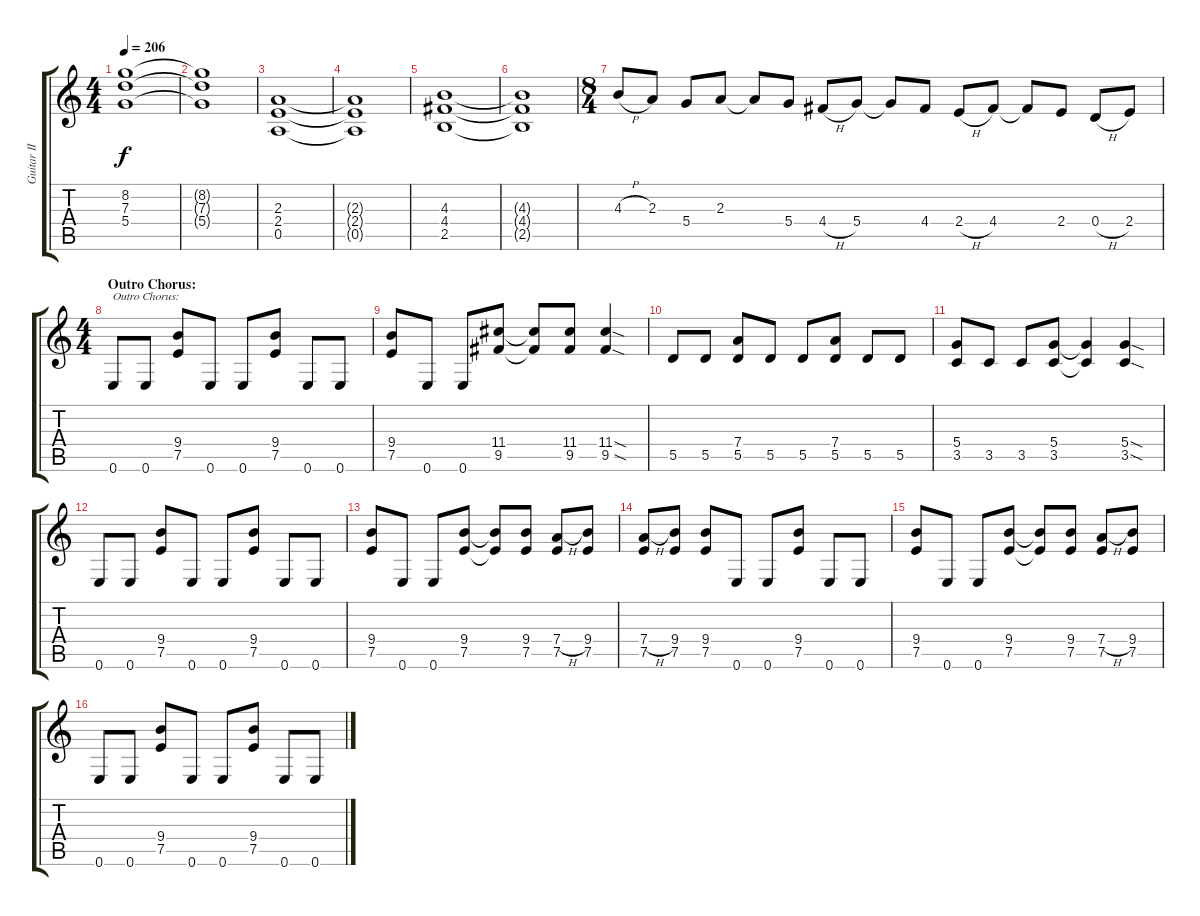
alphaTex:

\track ("Guitar II" "Guitar II") {instrument distortionguitar}
\staff {score tabs}
\tuning (E4 B3 G3 D3 A2 E2) {hide}
\ts (4 4)
\tempo 206
\clef g2
\ks c
(8.2 7.3 5.4).1{dy f} |
(8.2{t} 7.3{t} 5.4{t}).1 |
(2.3 2.4 0.5).1 |
(2.3{t} 2.4{t} 0.5{t}).1 |
(4.3 4.4 2.5).1 |
(4.3{t} 4.4{t} 2.5{t}).1 |
\ts (8 4)
4.3{h}.8 2.3.8 5.4.8 2.3.8 2.3{t}.8 5.4.8 4.4{h}.8 5.4.8 5.4{t}.8 4.4.8 2.4{h}.8 4.4.8 4.4{t}.8 2.4.8 0.4{h}.8 2.4.8 |
\ts (4 4)
\section ("" "Outro Chorus:")
0.6.8{txt "Outro Chorus:"} 0.6.8 (9.4 7.5).8 0.6.8 0.6.8 (9.4 7.5).8 0.6.8 0.6.8 |
(9.4 7.5).8 0.6.8 0.6.8 (11.4 9.5).8 (11.4{t} 9.5{t}).8 (11.4 9.5).8 (11.4{sod} 9.5{sod}).4 |
5.5.8 5.5.8 (7.4 5.5).8 5.5.8 5.5.8 (7.4 5.5).8 5.5.8 5.5.8 |
(5.4 3.5).8 3.5.8 3.5.8 (5.4 3.5).8 (5.4{t} 3.5{t}).4 (5.4{sod} 3.5{sod}).4 |
0.6.8 0.6.8 (9.4 7.5).8 0.6.8 0.6.8 (9.4 7.5).8 0.6.8 0.6.8 |
(9.4 7.5).8 0.6.8 0.6.8 (9.4 7.5).8 (9.4{t} 7.5{t}).8 (9.4 7.5).8 (7.4{h} 7.5).8 (9.4 7.5).8 |
(7.4{h} 7.5).8 (9.4 7.5).8 (9.4 7.5).8 0.6.8 0.6.8 (9.4 7.5).8 0.6.8 0.6.8 |
(9.4 7.5).8 0.6.8 0.6.8 (9.4 7.5).8 (9.4{t} 7.5{t}).8 (9.4 7.5).8 (7.4{h} 7.5).8 (9.4 7.5).8 |
0.6.8 0.6.8 (9.4 7.5).8 0.6.8 0.6.8 (9.4 7.5).8 0.6.8 0.6.8
